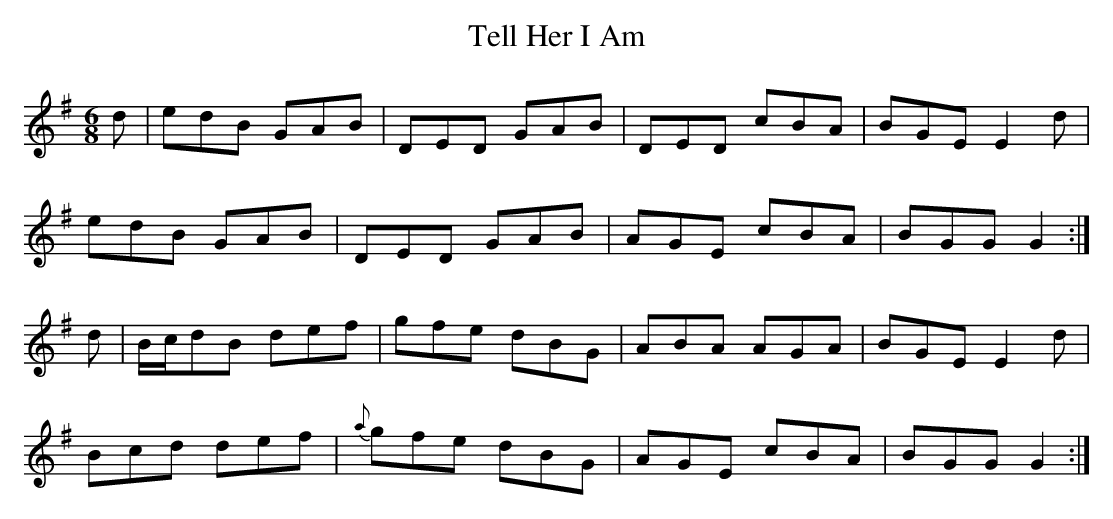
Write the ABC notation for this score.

X:1
T: Tell Her I Am
M: 6/8
L: 1/8
K: G
d | edB GAB | DED GAB | DED cBA | BGE E2d |
edB GAB | DED GAB | AGE cBA | BGG G2 :|
d | B/c/dB def | gfe dBG | ABA AGA | BGE E2d |
Bcd def |{a}gfe dBG | AGE cBA | BGG G2 :|
